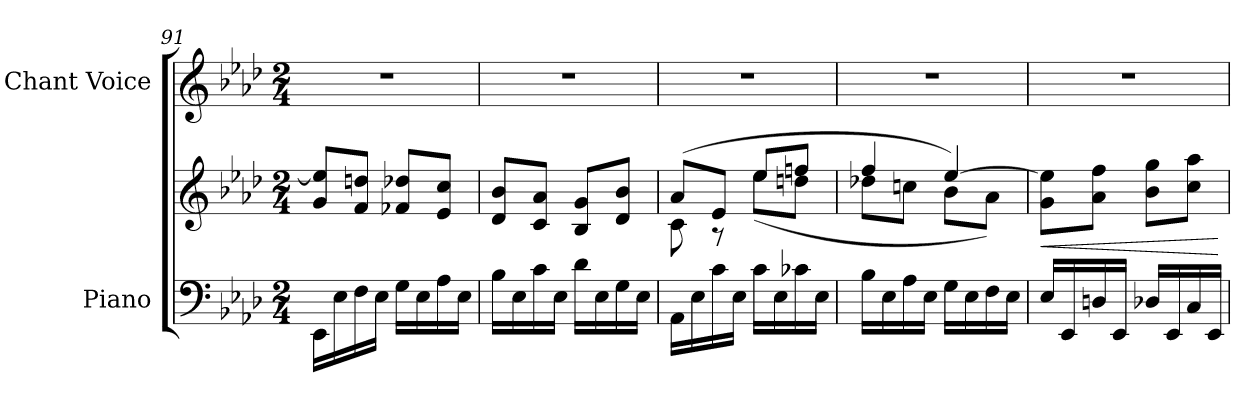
**kern	**kern	**dynam	**kern
*part2	*part2	*part2	*part1
*staff3	*staff2	*staff2/3	*staff1
*I"Piano	*	*	*I"Chant Voice
*I'Pno	*	*	*
*clefF4	*clefG2	*	*clefG2
*k[b-e-a-d-]	*k[b-e-a-d-]	*	*k[b-e-a-d-]
*M2/4	*M2/4	*	*M2/4
=91	=91	=91	=91
16EE-\LL	8g/ 8ee-/]L	.	2r
16E-\	.	.	.
16F\	8f/ 8ddn/J	.	.
16E-\JJ	.	.	.
16G\LL	8f-X/ 8dd-X/L	.	.
16E-\	.	.	.
16A-\	8e-/ 8cc/J	.	.
16E-\JJ	.	.	.
=92	=92	=92	=92
16B-\LL	8d-/ 8b-/L	.	2r
16E-\	.	.	.
16c\	8c/ 8a-/J	.	.
16E-\JJ	.	.	.
16d-\LL	8B-/ 8g/L	.	.
16E-\	.	.	.
16G\	8d-/ 8b-/J	.	.
16E-\JJ	.	.	.
=93	=93	=93	=93
*	*^	*	*
16AA-\LL	(8a-/L	8c\	.	2r
16E-\	.	.	.	.
16c\	8e-/J	8r	.	.
16E-\JJ	.	.	.	.
16c\LL	8ee-/L	(8ee-\L	.	.
16E-\	.	.	.	.
16c-X\	8ffn/J	8ddn\J	.	.
16E-\JJ	.	.	.	.
=94	=94	=94	=94	=94
16B-\LL	4ff/	8dd-X\L	.	2r
16E-\	.	.	.	.
16A-\	.	8ccn\J	.	.
16E-\JJ	.	.	.	.
16G\LL	[4ee-/)	8b-\L	.	.
16E-\	.	.	.	.
16F\	.	8a-\J)	.	.
16E-\JJ	.	.	.	.
*	*v	*v	*	*
=95	=95	=95	=95
!	!	!LO:HP:b	!
16E-/LL	8g\ 8ee-\]L	<	2r
16EE-/	.	.	.
16Dn/	8a-\ 8ff\J	.	.
16EE-/JJ	.	.	.
16D-X/LL	8b-\ 8gg\L	.	.
16EE-/	.	.	.
16C/	8cc\ 8aa-\J	.	.
16EE-/JJ	.	.	.
.	.	[	.
=	=	=	=
*-	*-	*-	*-
